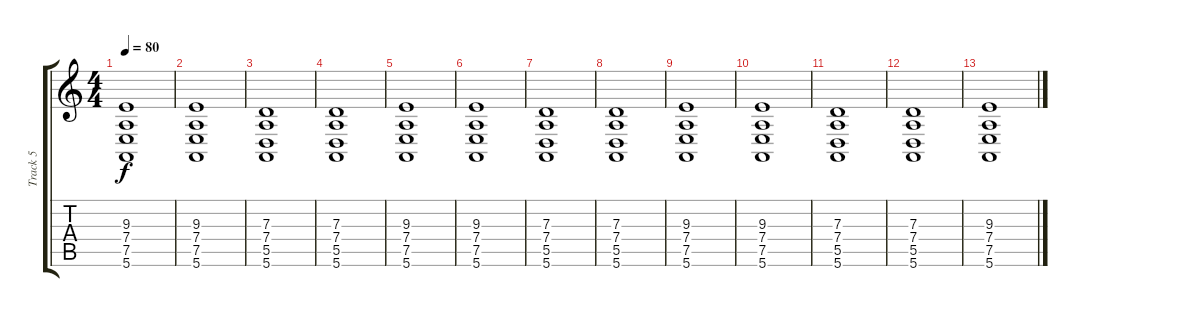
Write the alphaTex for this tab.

\track ("Track 5" "Track 5") {instrument stringensemble1}
\staff {score tabs}
\tuning (E4 B3 G3 D3 A2 E2) {hide}
\ts (4 4)
\tempo 80
\clef g2
\ks c
(9.3 7.4 7.5 5.6).1{dy f} |
(9.3 7.4 7.5 5.6).1 |
(7.3 7.4 5.5 5.6).1 |
(7.3 7.4 5.5 5.6).1 |
(9.3 7.4 7.5 5.6).1 |
(9.3 7.4 7.5 5.6).1 |
(7.3 7.4 5.5 5.6).1 |
(7.3 7.4 5.5 5.6).1 |
(9.3 7.4 7.5 5.6).1 |
(9.3 7.4 7.5 5.6).1 |
(7.3 7.4 5.5 5.6).1 |
(7.3 7.4 5.5 5.6).1 |
(9.3 7.4 7.5 5.6).1
